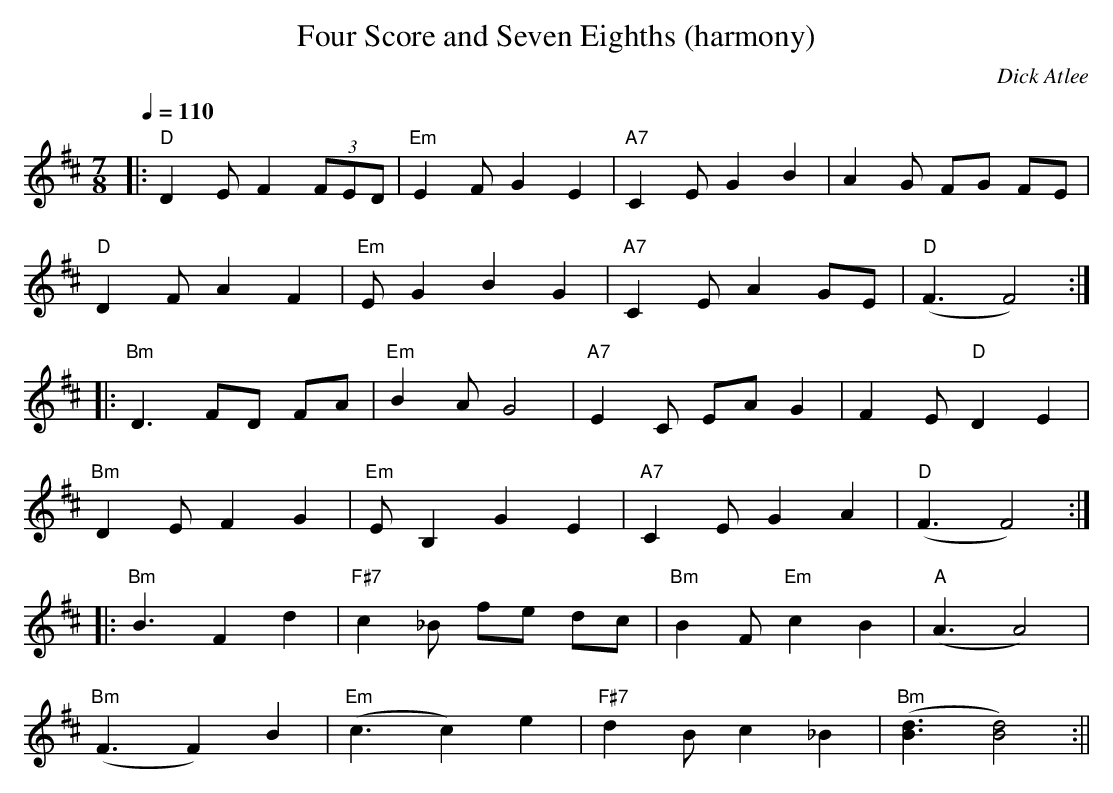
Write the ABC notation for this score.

X:1
T:Four Score and Seven Eighths (harmony)
M:7/8
L:1/8
Q:1/4=110
C:Dick Atlee
K:D
|: "D" D2 E F2 (3FED | "Em" E2 F G2 E2 | "A7" C2 E G2 B2 | A2 G FG FE | !
"D" D2 F A2 F2 | "Em" E G2 B2 G2 | "A7" C2 E A2 GE | "D" (F3 F4) :| !
|: "Bm" D3 FD FA | "Em" B2 A G4 | "A7" E2 C EA G2 | F2 E "D" D2 E2 | !
"Bm" D2 E F2 G2 | "Em" E B,2 G2 E2 | "A7" C2 E G2 A2 | "D" (F3 F4) :| !
|: "Bm" B3 F2 d2 | "F#7" c2 _B fe dc | "Bm" B2 F "Em" c2 B2 | "A" (A3 A4) | !
"Bm" (F3 F2) B2 | "Em" (c3 c2) e2 | "F#7" d2 B c2 _B2 | "Bm" ([d3B3] [d4B4]) :||
